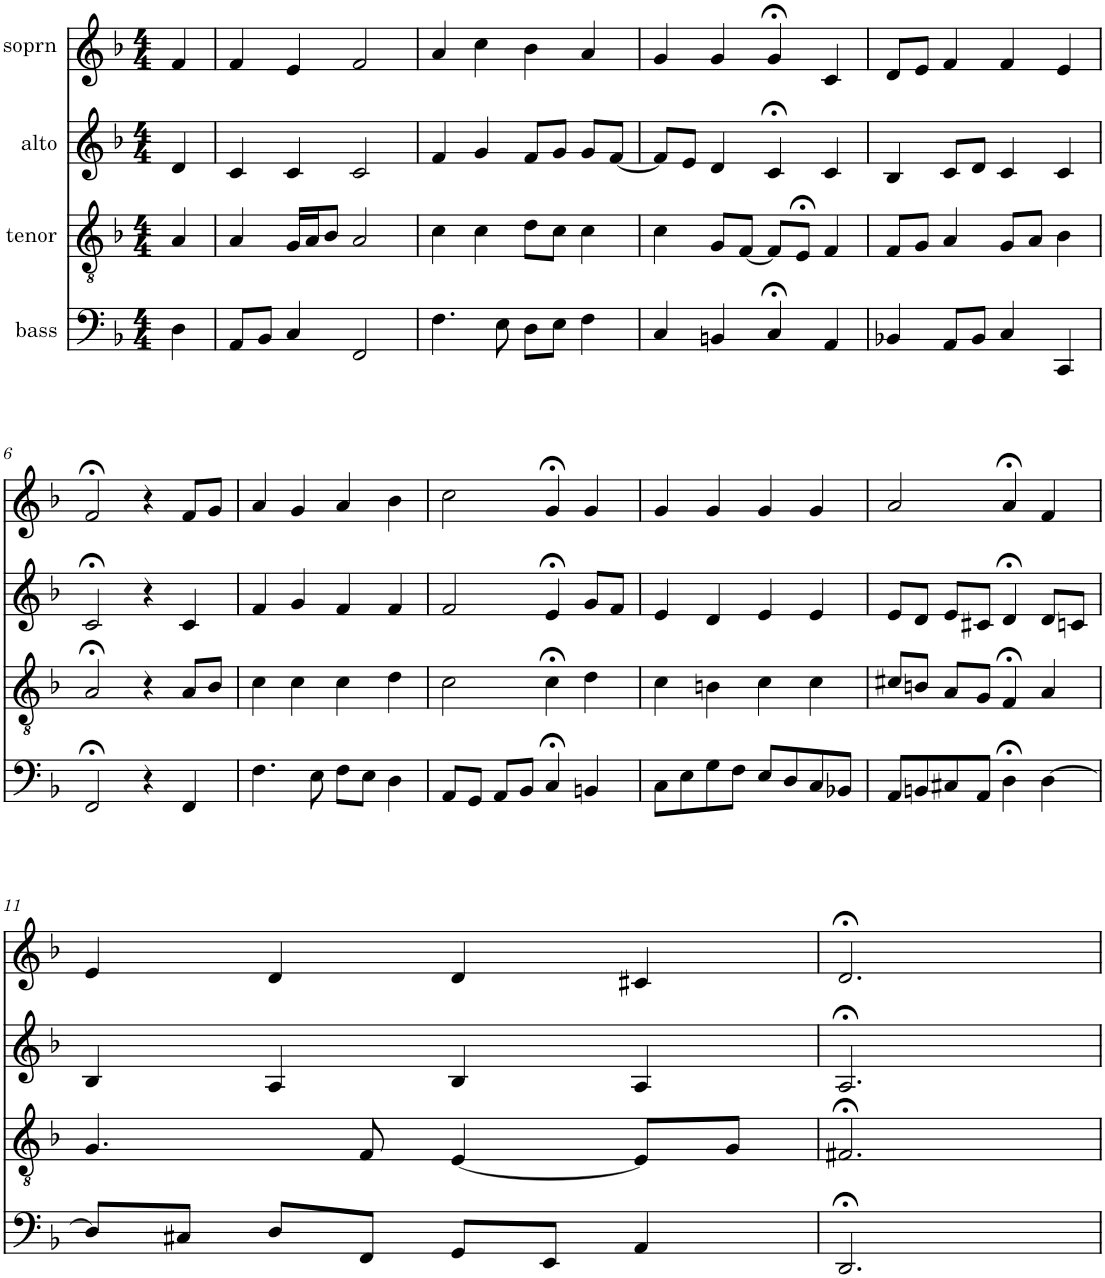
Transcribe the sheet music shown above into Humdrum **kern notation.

**kern	**kern	**kern	**kern
*part4	*part3	*part2	*part1
*staff4	*staff3	*staff2	*staff1
*I"bass	*I"tenor	*I"alto	*I"soprn
*clefF4	*clefGv2	*clefG2	*clefG2
*k[b-]	*k[b-]	*k[b-]	*k[b-]
*d:	*d:	*d:	*d:
*M4/4	*M4/4	*M4/4	*M4/4
=1	=1	=1	=1
4D\	4A/	4d/	4f/
=2	=2	=2	=2
8AA/L	4A/	4c/	4f/
8BB-/J	.	.	.
4C/	16G/LL	4c/	4e/
.	16A/J	.	.
.	8B-/J	.	.
2FF/	2A/	2c/	2f/
=3	=3	=3	=3
4.F\	4c\	4f/	4a/
.	4c\	4g/	4cc\
8E\	.	.	.
8D\L	8d\L	8f/L	4b-\
8E\J	8c\J	8g/J	.
4F\	4c\	8g/L	4a/
.	.	[8f/J	.
=4	=4	=4	=4
4C/	4c\	8f/L]	4g/
.	.	8e/J	.
4BBn/	8G/L	4d/	4g/
.	[8F/J	.	.
4C;</	8F/L]	4c;</	4g;</
.	8E;</J	.	.
4AA/	4F/	4c/	4c/
=5	=5	=5	=5
4BB-X/	8F/L	4B-/	8d/L
.	8G/J	.	8e/J
8AA/L	4A/	8c/L	4f/
8BB-/J	.	8d/J	.
4C/	8G/L	4c/	4f/
.	8A/J	.	.
4CC/	4B-\	4c/	4e/
!!LO:LB:g=z
=6	=6	=6	=6
2FF;</	2A;</	2c;</	2f;</
4r	4r	4r	4r
4FF/	8A/L	4c/	8f/L
.	8B-/J	.	8g/J
=7	=7	=7	=7
4.F\	4c\	4f/	4a/
.	4c\	4g/	4g/
8E\	.	.	.
8F\L	4c\	4f/	4a/
8E\J	.	.	.
4D\	4d\	4f/	4b-\
=8	=8	=8	=8
8AA/L	2c\	2f/	2cc\
8GG/J	.	.	.
8AA/L	.	.	.
8BB-/J	.	.	.
4C;</	4c;<\	4e;</	4g;</
4BBn/	4d\	8g/L	4g/
.	.	8f/J	.
=9	=9	=9	=9
8C\L	4c\	4e/	4g/
8E\	.	.	.
8G\	4Bn\	4d/	4g/
8F\J	.	.	.
8E/L	4c\	4e/	4g/
8D/	.	.	.
8C/	4c\	4e/	4g/
8BB-X/J	.	.	.
=10	=10	=10	=10
8AA/L	8c#X/L	8e/L	2a/
8BBn/	8Bn/J	8d/J	.
8C#X/	8A/L	8e/L	.
8AA/J	8G/J	8c#X/J	.
4D;<\	4F;</	4d;</	4a;</
[4D\	4A/	8d/L	4f/
.	.	8cn/J	.
!!LO:LB:g=z
=11	=11	=11	=11
8D/L]	4.G/	4B-/	4e/
8C#X/J	.	.	.
8D/L	.	4A/	4d/
8FF/J	8F/	.	.
8GG/L	[4E/	4B-/	4d/
8EE/J	.	.	.
4AA/	8E/L]	4A/	4c#X/
.	8G/J	.	.
=12	=12	=12	=12
2.DD;</	2.F#X;</	2.A;</	2.d;</
=	=	=	=
*-	*-	*-	*-
